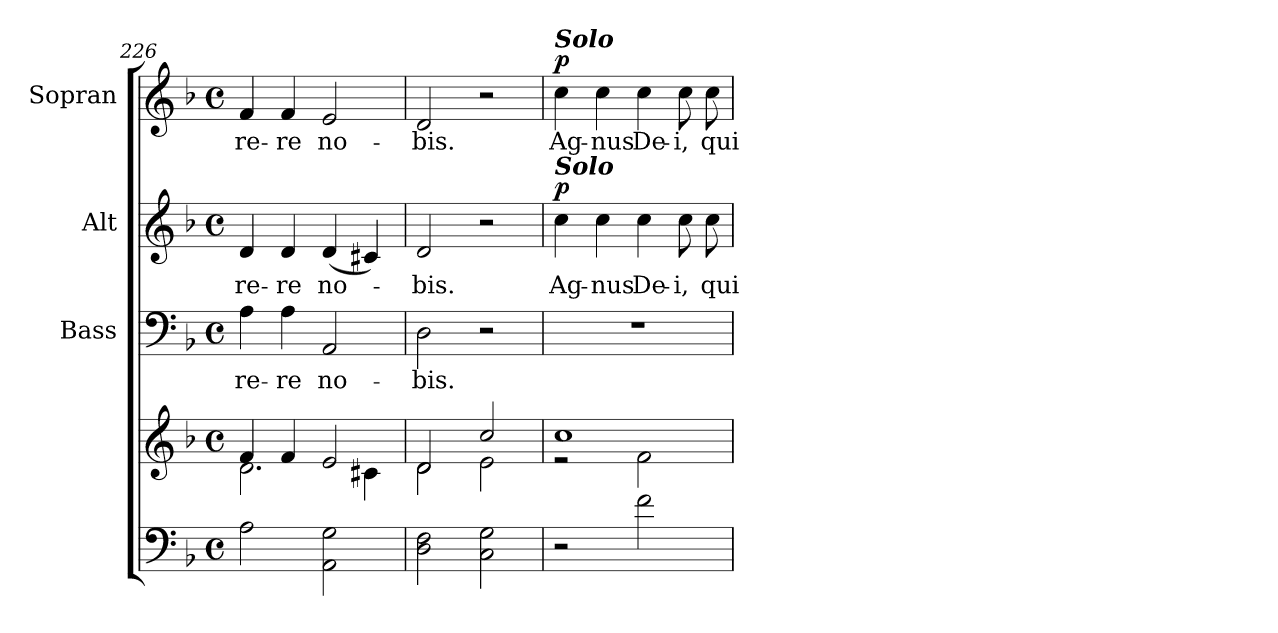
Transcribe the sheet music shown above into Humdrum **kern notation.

**kern	**kern	**kern	**text	**kern	**text	**dynam	**kern	**text	**dynam
*part4	*part4	*part3	*part3	*part2	*part2	*part2	*part1	*part1	*part1
*staff5	*staff4	*staff3	*staff3	*staff2	*staff2	*staff2	*staff1	*staff1	*staff1
*	*	*I"Bass	*	*I"Alt	*	*	*I"Sopran	*	*
*	*	*I'B.	*	*I'A.	*	*	*I'S.	*	*
!!LO:LB:g=z
*clefF4	*clefG2	*clefF4	*	*clefG2	*	*	*clefG2	*	*
*k[b-]	*k[b-]	*k[b-]	*	*k[b-]	*	*	*k[b-]	*	*
*F:	*F:	*F:	*	*F:	*	*	*F:	*	*
*M4/4	*M4/4	*M4/4	*	*M4/4	*	*	*M4/4	*	*
*met(c)	*met(c)	*met(c)	*	*met(c)	*	*	*met(c)	*	*
=226	=226	=226	=226	=226	=226	=226	=226	=226	=226
*	*^	*	*	*	*	*	*	*	*
!	!	!	!	!LO:LY:b	!	!LO:LY:b	!	!	!LO:LY:b	!
2A\	4f/	2.d\	4A\	-re-	4d/	-re-	.	4f/	-re-	.
!	!	!	!	!LO:LY:b	!	!LO:LY:b	!	!	!LO:LY:b	!
.	4f/	.	4A\	-re	4d/	-re	.	4f/	-re	.
!	!	!	!	!LO:LY:b	!	!LO:LY:b	!	!	!LO:LY:b	!
2AA\ 2G\	2e/	.	2AA/	no-	(<4d/	no-	.	2e/	no-	.
.	.	4c#X\	.	.	4c#X/)	.	.	.	.	.
=227	=227	=227	=227	=227	=227	=227	=227	=227	=227	=227
!	!	!	!	!LO:LY:b	!	!LO:LY:b	!	!	!LO:LY:b	!
2D\ 2F\	2d/	2d\	2D\	-bis.	2d/	-bis.	.	2d/	-bis.	.
2C\ 2G\	2cc/	2e\	2r	.	2r	.	.	2r	.	.
=228	=228	=228	=228	=228	=228	=228	=228	=228	=228	=228
!	!	!	!	!	!	!	!	!LO:TX:a:Bi:t=Solo	!	!
!	!	!	!	!	!LO:TX:a:Bi:t=Solo	!	!	!	!	!
!	!	!	!	!	!	!LO:LY:b	!LO:DY:a	!	!LO:LY:b	!LO:DY:a
2r	1cc	2re	1r	.	4cc\	Ag-	p	4cc\	Ag-	p
!	!	!	!	!	!	!LO:LY:b	!	!	!LO:LY:b	!
.	.	.	.	.	4cc\	-nus	.	4cc\	-nus	.
!	!	!	!	!	!	!LO:LY:b	!	!	!LO:LY:b	!
2f\	.	2f\	.	.	4cc\	De-	.	4cc\	De-	.
!	!	!	!	!	!	!LO:LY:b	!	!	!LO:LY:b	!
.	.	.	.	.	8cc\	-i,	.	8cc\	-i,	.
!	!	!	!	!	!	!LO:LY:b	!	!	!LO:LY:b	!
.	.	.	.	.	8cc\	qui	.	8cc\	qui	.
*	*v	*v	*	*	*	*	*	*	*	*
=	=	=	=	=	=	=	=	=	=
*-	*-	*-	*-	*-	*-	*-	*-	*-	*-
